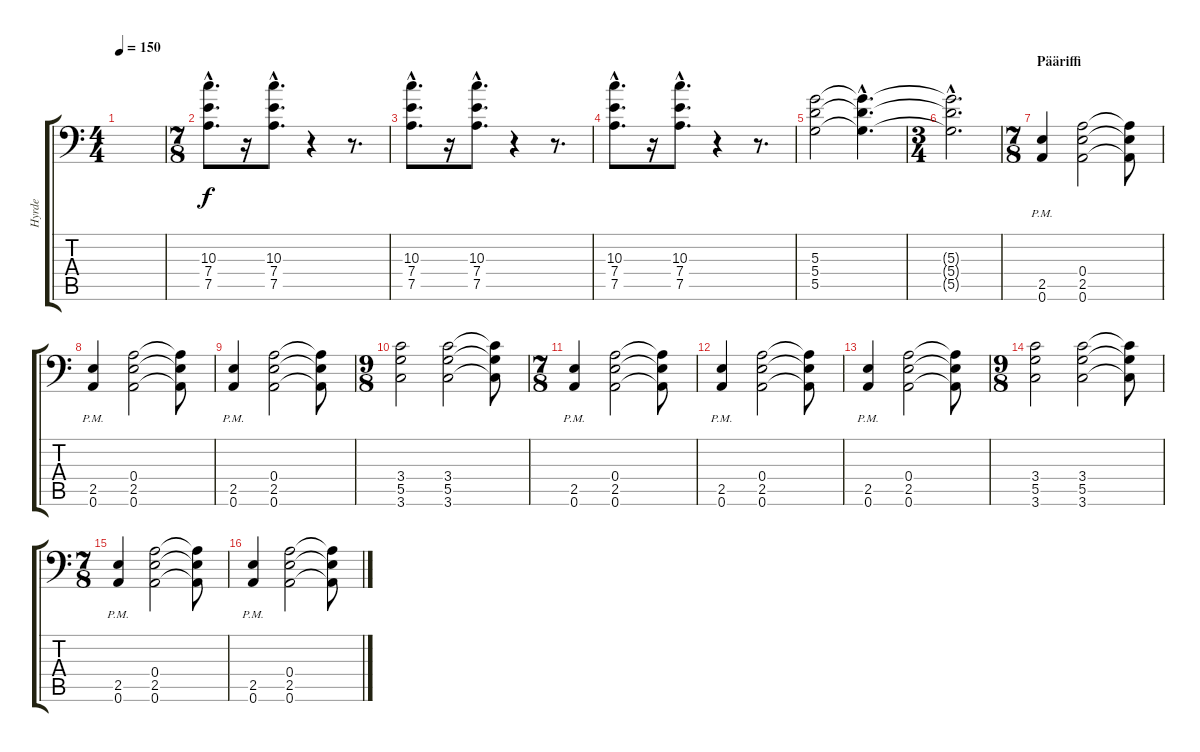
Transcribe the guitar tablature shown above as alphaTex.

\track ("Hyrde" "Hyrde") {instrument distortionguitar}
\staff {score tabs}
\tuning (B3 G3 D3 A2 D2 A1) {hide}
\ts (4 4)
\tempo 150
\clef f4
\ks c
|
\ts (7 8)
(10.3{hac} 7.4{hac} 7.5{hac}).8{d} r.16 (10.3{hac} 7.4{hac} 7.5{hac}).8{d} r.4 r.8{d} |
(10.3{hac} 7.4{hac} 7.5{hac}).8{d} r.16 (10.3{hac} 7.4{hac} 7.5{hac}).8{d} r.4 r.8{d} |
(10.3{hac} 7.4{hac} 7.5{hac}).8{d} r.16 (10.3{hac} 7.4{hac} 7.5{hac}).8{d} r.4 r.8{d} |
(5.3 5.4 5.5).2 (5.3{hac t} 5.4{hac t} 5.5{hac t}).4{d} |
\ts (3 4)
(5.3{hac t} 5.4{hac t} 5.5{hac t}).2{d} |
\ts (7 8)
\section ("" "Pääriffi")
(2.5{pm} 0.6{pm}).4 (0.4 2.5 0.6).2 (0.4{t} 2.5{t} 0.6{t}).8 |
(2.5{pm} 0.6{pm}).4 (0.4 2.5 0.6).2 (0.4{t} 2.5{t} 0.6{t}).8 |
(2.5{pm} 0.6{pm}).4 (0.4 2.5 0.6).2 (0.4{t} 2.5{t} 0.6{t}).8 |
\ts (9 8)
(3.4 5.5 3.6).2 (3.4 5.5 3.6).2 (3.4{t} 5.5{t} 3.6{t}).8 |
\ts (7 8)
(2.5{pm} 0.6{pm}).4 (0.4 2.5 0.6).2 (0.4{t} 2.5{t} 0.6{t}).8 |
(2.5{pm} 0.6{pm}).4 (0.4 2.5 0.6).2 (0.4{t} 2.5{t} 0.6{t}).8 |
(2.5{pm} 0.6{pm}).4 (0.4 2.5 0.6).2 (0.4{t} 2.5{t} 0.6{t}).8 |
\ts (9 8)
(3.4 5.5 3.6).2 (3.4 5.5 3.6).2 (3.4{t} 5.5{t} 3.6{t}).8 |
\ts (7 8)
(2.5{pm} 0.6{pm}).4 (0.4 2.5 0.6).2 (0.4{t} 2.5{t} 0.6{t}).8 |
(2.5{pm} 0.6{pm}).4 (0.4 2.5 0.6).2 (0.4{t} 2.5{t} 0.6{t}).8
